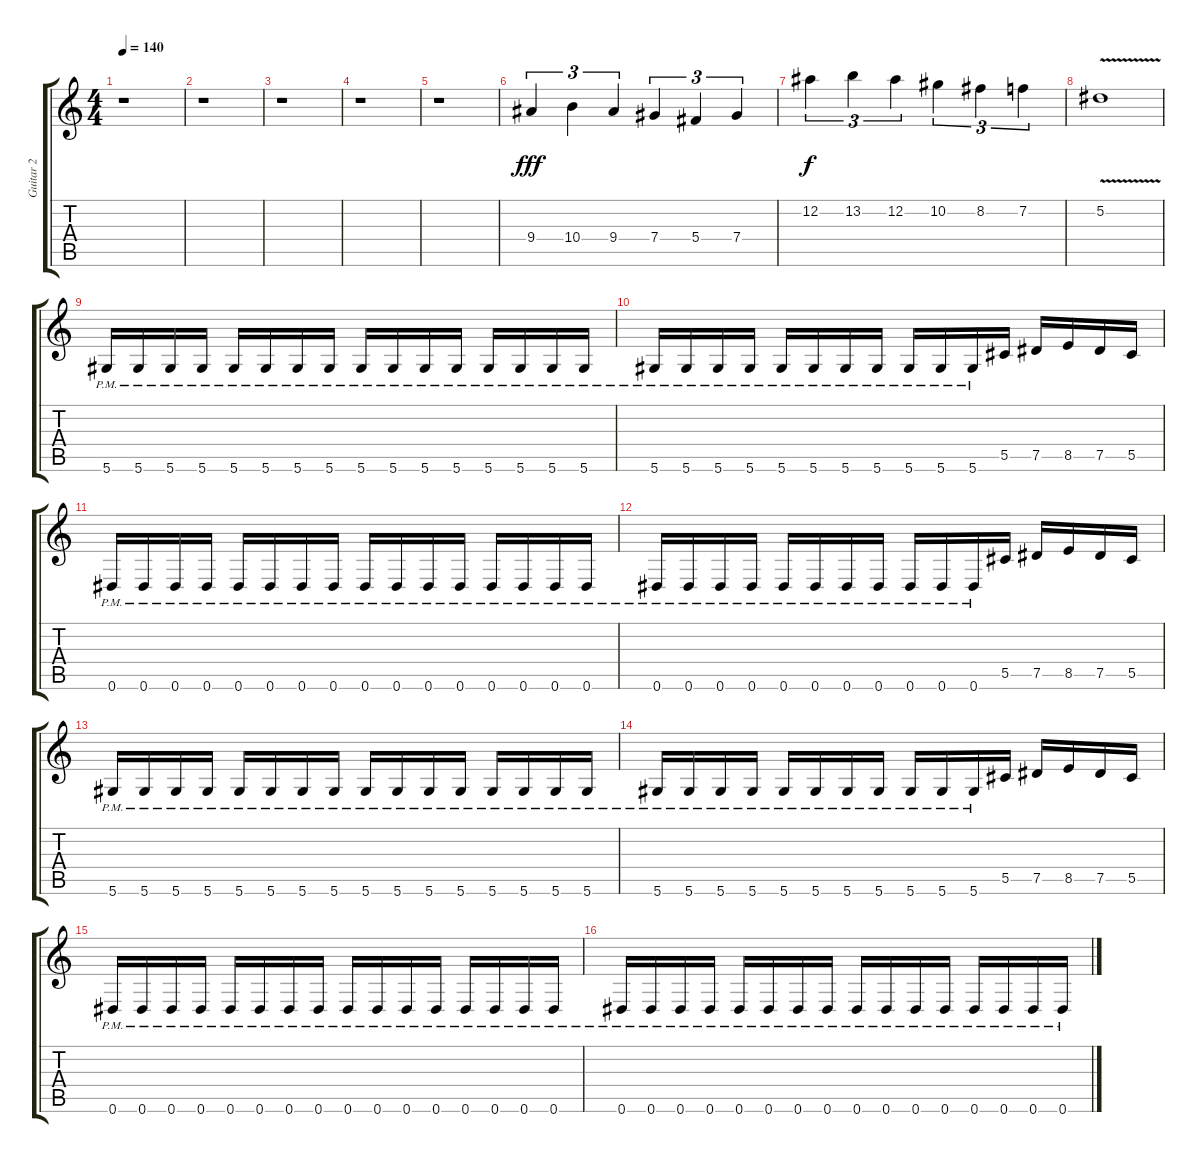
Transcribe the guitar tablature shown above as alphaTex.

\track ("Guitar 2" "Guitar 2") {instrument distortionguitar}
\staff {score tabs}
\tuning (Eb4 Bb3 Gb3 Db3 Ab2 Eb2) {hide}
\ts (4 4)
\tempo 140
\clef g2
\ks c
r.1{dy f} |
r.1 |
r.1 |
r.1 |
r.1 |
9.4.4{tu (3 2) dy fff} 10.4.4{tu (3 2)} 9.4.4{tu (3 2)} 7.4.4{tu (3 2)} 5.4.4{tu (3 2)} 7.4.4{tu (3 2)} |
12.2.4{tu (3 2) dy f} 13.2.4{tu (3 2)} 12.2.4{tu (3 2)} 10.2.4{tu (3 2)} 8.2.4{tu (3 2)} 7.2.4{tu (3 2)} |
5.2{v}.1 |
5.6{pm}.16 5.6{pm}.16 5.6{pm}.16 5.6{pm}.16 5.6{pm}.16 5.6{pm}.16 5.6{pm}.16 5.6{pm}.16 5.6{pm}.16 5.6{pm}.16 5.6{pm}.16 5.6{pm}.16 5.6{pm}.16 5.6{pm}.16 5.6{pm}.16 5.6{pm}.16 |
5.6{pm}.16 5.6{pm}.16 5.6{pm}.16 5.6{pm}.16 5.6{pm}.16 5.6{pm}.16 5.6{pm}.16 5.6{pm}.16 5.6{pm}.16 5.6{pm}.16 5.6{pm}.16 5.5.16 7.5.16 8.5.16 7.5.16 5.5.16 |
0.6{pm}.16 0.6{pm}.16 0.6{pm}.16 0.6{pm}.16 0.6{pm}.16 0.6{pm}.16 0.6{pm}.16 0.6{pm}.16 0.6{pm}.16 0.6{pm}.16 0.6{pm}.16 0.6{pm}.16 0.6{pm}.16 0.6{pm}.16 0.6{pm}.16 0.6{pm}.16 |
0.6{pm}.16 0.6{pm}.16 0.6{pm}.16 0.6{pm}.16 0.6{pm}.16 0.6{pm}.16 0.6{pm}.16 0.6{pm}.16 0.6{pm}.16 0.6{pm}.16 0.6{pm}.16 5.5.16 7.5.16 8.5.16 7.5.16 5.5.16 |
5.6{pm}.16 5.6{pm}.16 5.6{pm}.16 5.6{pm}.16 5.6{pm}.16 5.6{pm}.16 5.6{pm}.16 5.6{pm}.16 5.6{pm}.16 5.6{pm}.16 5.6{pm}.16 5.6{pm}.16 5.6{pm}.16 5.6{pm}.16 5.6{pm}.16 5.6{pm}.16 |
5.6{pm}.16 5.6{pm}.16 5.6{pm}.16 5.6{pm}.16 5.6{pm}.16 5.6{pm}.16 5.6{pm}.16 5.6{pm}.16 5.6{pm}.16 5.6{pm}.16 5.6{pm}.16 5.5.16 7.5.16 8.5.16 7.5.16 5.5.16 |
0.6{pm}.16 0.6{pm}.16 0.6{pm}.16 0.6{pm}.16 0.6{pm}.16 0.6{pm}.16 0.6{pm}.16 0.6{pm}.16 0.6{pm}.16 0.6{pm}.16 0.6{pm}.16 0.6{pm}.16 0.6{pm}.16 0.6{pm}.16 0.6{pm}.16 0.6{pm}.16 |
0.6{pm}.16 0.6{pm}.16 0.6{pm}.16 0.6{pm}.16 0.6{pm}.16 0.6{pm}.16 0.6{pm}.16 0.6{pm}.16 0.6{pm}.16 0.6{pm}.16 0.6{pm}.16 0.6{pm}.16 0.6{pm}.16 0.6{pm}.16 0.6{pm}.16 0.6{pm}.16
